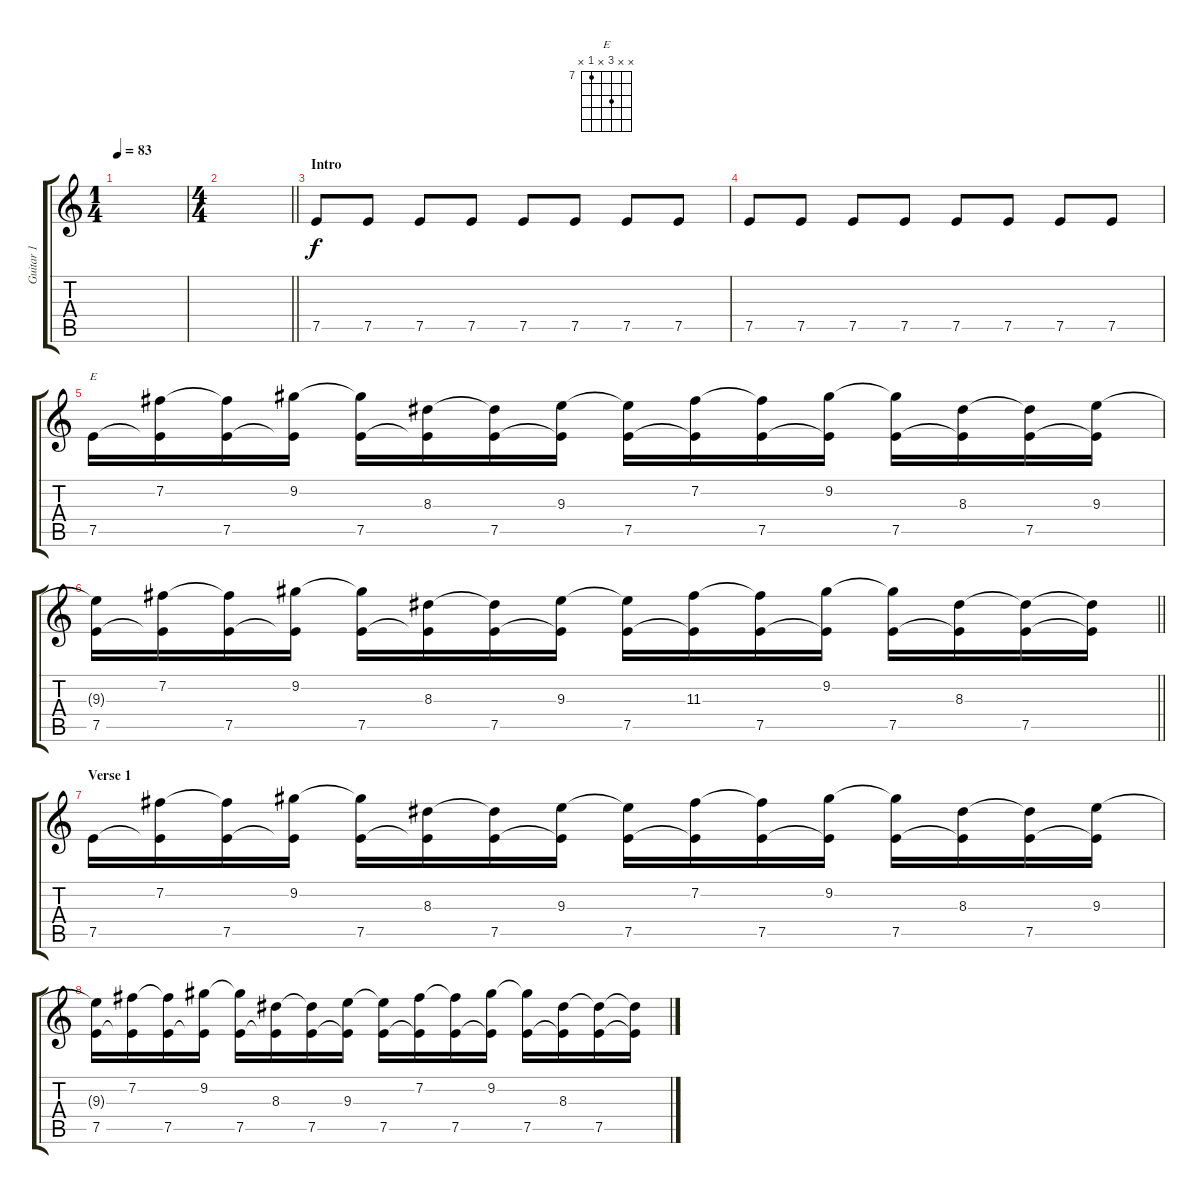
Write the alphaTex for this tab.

\track ("Guitar 1" "Guitar 1") {instrument acousticguitarnylon}
\staff {score tabs}
\tuning (E4 B3 G3 D3 A2 E2) {hide}
\chord ("E" x x 9 x 7 x) {firstfret 7}
\ts (1 4)
\tempo 83
\clef g2
\ks c
|
\ts (4 4)
\barLineRight lightlight
|
\section ("" "Intro")
7.5.8 7.5.8 7.5.8 7.5.8 7.5.8 7.5.8 7.5.8 7.5.8 |
7.5.8 7.5.8 7.5.8 7.5.8 7.5.8 7.5.8 7.5.8 7.5.8 |
7.5.16{ch "E"} (7.2 7.5{t}).16 (7.2{t} 7.5).16 (9.2 7.5{t}).16 (9.2{t} 7.5).16 (8.3 7.5{t}).16 (8.3{t} 7.5).16 (9.3 7.5{t}).16 (9.3{t} 7.5).16 (7.2 7.5{t}).16 (7.2{t} 7.5).16 (9.2 7.5{t}).16 (9.2{t} 7.5).16 (8.3 7.5{t}).16 (8.3{t} 7.5).16 (9.3 7.5{t}).16 |
\barLineRight lightlight
(9.3{t} 7.5).16 (7.2 7.5{t}).16 (7.2{t} 7.5).16 (9.2 7.5{t}).16 (9.2{t} 7.5).16 (8.3 7.5{t}).16 (8.3{t} 7.5).16 (9.3 7.5{t}).16 (9.3{t} 7.5).16 (11.3 7.5{t}).16 (11.3{t} 7.5).16 (9.2 7.5{t}).16 (9.2{t} 7.5).16 (8.3 7.5{t}).16 (8.3{t} 7.5).16 (8.3{t} 7.5{t}).16 |
\section ("" "Verse 1")
7.5.16 (7.2 7.5{t}).16 (7.2{t} 7.5).16 (9.2 7.5{t}).16 (9.2{t} 7.5).16 (8.3 7.5{t}).16 (8.3{t} 7.5).16 (9.3 7.5{t}).16 (9.3{t} 7.5).16 (7.2 7.5{t}).16 (7.2{t} 7.5).16 (9.2 7.5{t}).16 (9.2{t} 7.5).16 (8.3 7.5{t}).16 (8.3{t} 7.5).16 (9.3 7.5{t}).16 |
(9.3{t} 7.5).16 (7.2 7.5{t}).16 (7.2{t} 7.5).16 (9.2 7.5{t}).16 (9.2{t} 7.5).16 (8.3 7.5{t}).16 (8.3{t} 7.5).16 (9.3 7.5{t}).16 (9.3{t} 7.5).16 (7.2 7.5{t}).16 (7.2{t} 7.5).16 (9.2 7.5{t}).16 (9.2{t} 7.5).16 (8.3 7.5{t}).16 (8.3{t} 7.5).16 (8.3{t} 7.5{t}).16
